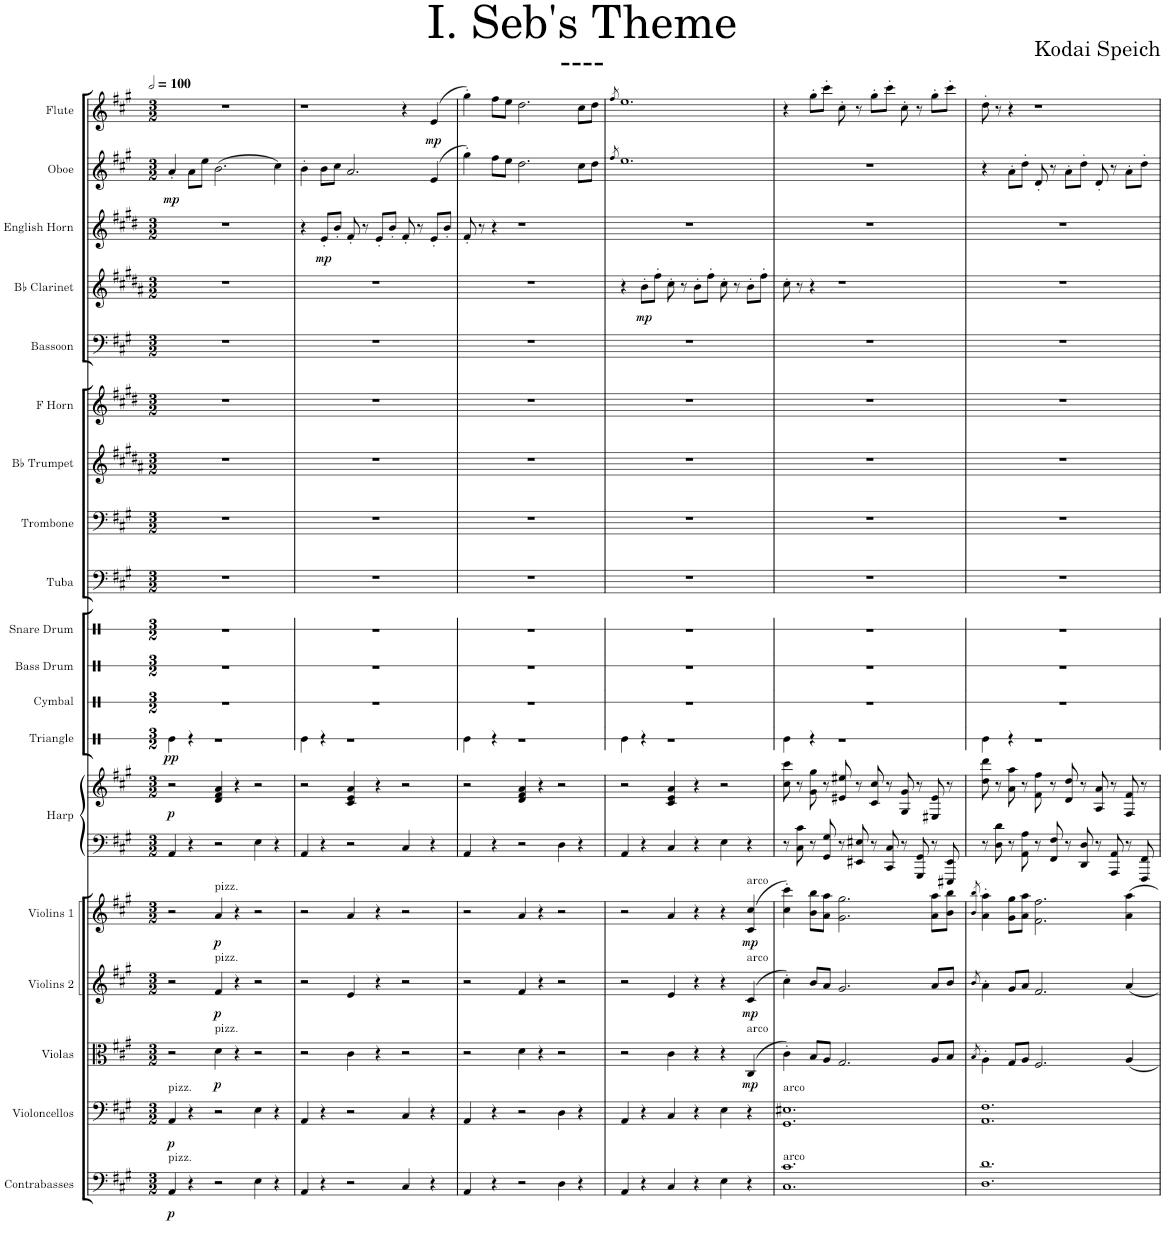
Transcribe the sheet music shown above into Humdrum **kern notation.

**kern	**dynam	**kern	**dynam	**kern	**dynam	**kern	**dynam	**kern	**dynam	**kern	**kern	**dynam	**kern	**dynam	**kern	**kern	**kern	**kern	**kern	**kern	**kern	**kern	**kern	**dynam	**kern	**dynam	**kern	**dynam	**kern	**dynam
*part19	*part19	*part18	*part18	*part17	*part17	*part16	*part16	*part15	*part15	*part14	*part14	*part14	*part13	*part13	*part12	*part11	*part10	*part9	*part8	*part7	*part6	*part5	*part4	*part4	*part3	*part3	*part2	*part2	*part1	*part1
*staff20	*staff20	*staff19	*staff19	*staff18	*staff18	*staff17	*staff17	*staff16	*staff16	*staff15	*staff14	*staff14/15	*staff13	*staff13	*staff12	*staff11	*staff10	*staff9	*staff8	*staff7	*staff6	*staff5	*staff4	*staff4	*staff3	*staff3	*staff2	*staff2	*staff1	*staff1
*I"Contrabasses	*	*I"Violoncellos	*	*I"Violas	*	*I"Violins 2	*	*I"Violins 1	*	*I"Harp	*	*	*I"Triangle	*	*I"Cymbal	*I"Bass Drum	*I"Snare Drum	*I"Tuba	*I"Trombone	*I"Bb Trumpet	*I"F Horn	*I"Bassoon	*I"Bb Clarinet	*	*I"English Horn	*	*I"Oboe	*	*I"Flute	*
*I'Cbs.	*	*I'Vcs.	*	*I'Vlas.	*	*I'Vlns. 2	*	*I'Vlns. 1	*	*I'Hrp.	*	*	*I'Trgl.	*	*I'Cym.	*I'B. Dr.	*I'Sn. Dr.	*I'Tba.	*I'Tbn.	*I'Bb Tpt.	*I'F Hn.	*I'Bsn.	*I'Bb Cl.	*	*I'E. Hn.	*	*I'Ob.	*	*I'Fl.	*
*	*	*	*	*	*	*	*	*	*	*	*	*	*stria1	*	*stria1	*stria1	*stria1	*	*	*	*	*	*	*	*	*	*	*	*	*
*clefF4	*	*clefF4	*	*clefC3	*	*clefG2	*	*clefG2	*	*clefF4	*clefG2	*	*clefX	*	*clefX	*clefX	*clefX	*clefF4	*clefF4	*clefG2	*clefG2	*clefF4	*clefG2	*	*clefG2	*	*clefG2	*	*clefG2	*
*Trd7c12	*	*	*	*	*	*	*	*	*	*	*	*	*	*	*	*	*	*	*	*Trd1c2	*Trd4c7	*	*Trd1c2	*	*Trd4c7	*	*	*	*	*
*k[f#c#g#]	*	*k[f#c#g#]	*	*k[f#c#g#]	*	*k[f#c#g#]	*	*k[f#c#g#]	*	*k[f#c#g#]	*k[f#c#g#]	*	*k[]	*	*k[]	*k[]	*k[]	*k[f#c#g#]	*k[f#c#g#]	*k[f#c#g#d#a#]	*k[f#c#g#d#]	*k[f#c#g#]	*k[f#c#g#d#a#]	*	*k[f#c#g#d#]	*	*k[f#c#g#]	*	*k[f#c#g#]	*
*M3/2	*	*M3/2	*	*M3/2	*	*M3/2	*	*M3/2	*	*M3/2	*M3/2	*	*M3/2	*	*M3/2	*M3/2	*M3/2	*M3/2	*M3/2	*M3/2	*M3/2	*M3/2	*M3/2	*	*M3/2	*	*M3/2	*	*M3/2	*
*MM200	*	*MM200	*	*MM200	*	*MM200	*	*MM200	*	*MM200	*MM200	*	*MM200	*	*MM200	*MM200	*MM200	*MM200	*MM200	*MM200	*MM200	*MM200	*MM200	*	*MM200	*	*MM200	*	*MM200	*
=1	=1	=1	=1	=1	=1	=1	=1	=1	=1	=1	=1	=1	=1	=1	=1	=1	=1	=1	=1	=1	=1	=1	=1	=1	=1	=1	=1	=1	=1	=1
!	!	!LO:TX:a:t=pizz.	!	!	!	!	!	!	!	!	!	!	!	!	!	!	!	!	!	!	!	!	!	!	!	!	!	!	!	!
!LO:TX:a:t=pizz.	!	!	!	!	!	!	!	!	!	!	!	!	!	!	!	!	!	!	!	!	!	!	!	!	!	!	!	!	!	!
!	!LO:DY:b	!	!LO:DY:b	!	!	!	!	!	!	!	!	!LO:DY:b	!	!LO:DY:b	!	!	!	!	!	!	!	!	!	!	!	!	!	!LO:DY:b	!	!
4AA/	p	4AA/	p	2r	.	2r	.	2r	.	4AA/	2r	p	4Re\	pp	1.r	1.r	1.r	1.r	1.r	1.r	1.r	1.r	1.r	.	1.r	.	4a'/	mp	1.r	.
4r	.	4r	.	.	.	.	.	.	.	4r	.	.	4r	.	.	.	.	.	.	.	.	.	.	.	.	.	8a\L	.	.	.
.	.	.	.	.	.	.	.	.	.	.	.	.	.	.	.	.	.	.	.	.	.	.	.	.	.	.	8ee\J	.	.	.
!	!	!	!	!	!	!	!	!LO:TX:a:t=pizz.	!	!	!	!	!	!	!	!	!	!	!	!	!	!	!	!	!	!	!	!	!	!
!	!	!	!	!	!	!LO:TX:a:t=pizz.	!	!	!	!	!	!	!	!	!	!	!	!	!	!	!	!	!	!	!	!	!	!	!	!
!	!	!	!	!LO:TX:a:t=pizz.	!	!	!	!	!	!	!	!	!	!	!	!	!	!	!	!	!	!	!	!	!	!	!	!	!	!
!	!	!	!	!	!LO:DY:b	!	!LO:DY:b	!	!LO:DY:b	!	!	!	!	!	!	!	!	!	!	!	!	!	!	!	!	!	!	!	!	!
2r	.	2r	.	4d\	p	4f#/	p	4a/	p	2r	4d/ 4f#/ 4a/	.	1r	.	.	.	.	.	.	.	.	.	.	.	.	.	(2.b\	.	.	.
.	.	.	.	4r	.	4r	.	4r	.	.	4r	.	.	.	.	.	.	.	.	.	.	.	.	.	.	.	.	.	.	.
4E\	.	4E\	.	2r	.	2r	.	2r	.	4E\	2r	.	.	.	.	.	.	.	.	.	.	.	.	.	.	.	.	.	.	.
4r	.	4r	.	.	.	.	.	.	.	4r	.	.	.	.	.	.	.	.	.	.	.	.	.	.	.	.	4cc#\)	.	.	.
=2	=2	=2	=2	=2	=2	=2	=2	=2	=2	=2	=2	=2	=2	=2	=2	=2	=2	=2	=2	=2	=2	=2	=2	=2	=2	=2	=2	=2	=2	=2
4AA/	.	4AA/	.	2r	.	2r	.	2r	.	4AA/	2r	.	4Re\	.	1.r	1.r	1.r	1.r	1.r	1.r	1.r	1.r	1.r	.	4r	.	4b'\	.	1r	.
!	!	!	!	!	!	!	!	!	!	!	!	!	!	!	!	!	!	!	!	!	!	!	!	!	!	!LO:DY:b	!	!	!	!
4r	.	4r	.	.	.	.	.	.	.	4r	.	.	4r	.	.	.	.	.	.	.	.	.	.	.	8e'/L	mp	8b\L	.	.	.
.	.	.	.	.	.	.	.	.	.	.	.	.	.	.	.	.	.	.	.	.	.	.	.	.	8b'/J	.	8cc#\J	.	.	.
2r	.	2r	.	4c#\	.	4e/	.	4a/	.	2r	4c#/ 4e/ 4a/	.	1r	.	.	.	.	.	.	.	.	.	.	.	8f#'/	.	2.a/	.	.	.
.	.	.	.	.	.	.	.	.	.	.	.	.	.	.	.	.	.	.	.	.	.	.	.	.	8r	.	.	.	.	.
.	.	.	.	4r	.	4r	.	4r	.	.	4r	.	.	.	.	.	.	.	.	.	.	.	.	.	8e'/L	.	.	.	.	.
.	.	.	.	.	.	.	.	.	.	.	.	.	.	.	.	.	.	.	.	.	.	.	.	.	8b'/J	.	.	.	.	.
4C#/	.	4C#/	.	2r	.	2r	.	2r	.	4C#/	2r	.	.	.	.	.	.	.	.	.	.	.	.	.	8f#'/	.	.	.	4r	.
.	.	.	.	.	.	.	.	.	.	.	.	.	.	.	.	.	.	.	.	.	.	.	.	.	8r	.	.	.	.	.
!	!	!	!	!	!	!	!	!	!	!	!	!	!	!	!	!	!	!	!	!	!	!	!	!	!	!	!	!	!	!LO:DY:b
4r	.	4r	.	.	.	.	.	.	.	4r	.	.	.	.	.	.	.	.	.	.	.	.	.	.	8e'/L	.	(4e/	.	(4e/	mp
.	.	.	.	.	.	.	.	.	.	.	.	.	.	.	.	.	.	.	.	.	.	.	.	.	8b'/J	.	.	.	.	.
=3	=3	=3	=3	=3	=3	=3	=3	=3	=3	=3	=3	=3	=3	=3	=3	=3	=3	=3	=3	=3	=3	=3	=3	=3	=3	=3	=3	=3	=3	=3
4AA/	.	4AA/	.	2r	.	2r	.	2r	.	4AA/	2r	.	4Re\	.	1.r	1.r	1.r	1.r	1.r	1.r	1.r	1.r	1.r	.	8f#'/	.	4gg#'\)	.	4gg#'\)	.
.	.	.	.	.	.	.	.	.	.	.	.	.	.	.	.	.	.	.	.	.	.	.	.	.	8r	.	.	.	.	.
4r	.	4r	.	.	.	.	.	.	.	4r	.	.	4r	.	.	.	.	.	.	.	.	.	.	.	4r	.	8ff#\L	.	8ff#\L	.
.	.	.	.	.	.	.	.	.	.	.	.	.	.	.	.	.	.	.	.	.	.	.	.	.	.	.	8ee\J	.	8ee\J	.
2r	.	2r	.	4d\	.	4f#/	.	4a/	.	2r	4d/ 4f#/ 4a/	.	1r	.	.	.	.	.	.	.	.	.	.	.	1r	.	2.dd\	.	2.dd\	.
.	.	.	.	4r	.	4r	.	4r	.	.	4r	.	.	.	.	.	.	.	.	.	.	.	.	.	.	.	.	.	.	.
4D\	.	4D\	.	2r	.	2r	.	2r	.	4D\	2r	.	.	.	.	.	.	.	.	.	.	.	.	.	.	.	.	.	.	.
4r	.	4r	.	.	.	.	.	.	.	4r	.	.	.	.	.	.	.	.	.	.	.	.	.	.	.	.	8cc#\L	.	8cc#\L	.
.	.	.	.	.	.	.	.	.	.	.	.	.	.	.	.	.	.	.	.	.	.	.	.	.	.	.	8dd\J	.	8dd\J	.
=4	=4	=4	=4	=4	=4	=4	=4	=4	=4	=4	=4	=4	=4	=4	=4	=4	=4	=4	=4	=4	=4	=4	=4	=4	=4	=4	=4	=4	=4	=4
.	.	.	.	.	.	.	.	.	.	.	.	.	.	.	.	.	.	.	.	.	.	.	.	.	.	.	8qff#/	.	8qff#/	.
4AA/	.	4AA/	.	2r	.	2r	.	2r	.	4AA/	2r	.	4Re\	.	1.r	1.r	1.r	1.r	1.r	1.r	1.r	1.r	4r	.	1.r	.	1.ee	.	1.ee	.
!	!	!	!	!	!	!	!	!	!	!	!	!	!	!	!	!	!	!	!	!	!	!	!	!LO:DY:b	!	!	!	!	!	!
4r	.	4r	.	.	.	.	.	.	.	4r	.	.	4r	.	.	.	.	.	.	.	.	.	8b'\L	mp	.	.	.	.	.	.
.	.	.	.	.	.	.	.	.	.	.	.	.	.	.	.	.	.	.	.	.	.	.	8ff#'\J	.	.	.	.	.	.	.
4C#/	.	4C#/	.	4c#\	.	4e/	.	4a/	.	4C#/	4c#/ 4e/ 4a/	.	1r	.	.	.	.	.	.	.	.	.	8cc#'\	.	.	.	.	.	.	.
.	.	.	.	.	.	.	.	.	.	.	.	.	.	.	.	.	.	.	.	.	.	.	8r	.	.	.	.	.	.	.
4r	.	4r	.	4r	.	4r	.	4r	.	4r	4r	.	.	.	.	.	.	.	.	.	.	.	8b'\L	.	.	.	.	.	.	.
.	.	.	.	.	.	.	.	.	.	.	.	.	.	.	.	.	.	.	.	.	.	.	8ff#'\J	.	.	.	.	.	.	.
4E\	.	4E\	.	4r	.	4r	.	4r	.	4E\	2r	.	.	.	.	.	.	.	.	.	.	.	8cc#'\	.	.	.	.	.	.	.
.	.	.	.	.	.	.	.	.	.	.	.	.	.	.	.	.	.	.	.	.	.	.	8r	.	.	.	.	.	.	.
!	!	!	!	!	!	!	!	!LO:TX:a:t=arco	!	!	!	!	!	!	!	!	!	!	!	!	!	!	!	!	!	!	!	!	!	!
!	!	!	!	!	!	!LO:TX:a:t=arco	!	!	!	!	!	!	!	!	!	!	!	!	!	!	!	!	!	!	!	!	!	!	!	!
!	!	!	!	!LO:TX:a:t=arco	!	!	!	!	!	!	!	!	!	!	!	!	!	!	!	!	!	!	!	!	!	!	!	!	!	!
!	!	!	!	!	!LO:DY:b	!	!LO:DY:b	!	!LO:DY:b	!	!	!	!	!	!	!	!	!	!	!	!	!	!	!	!	!	!	!	!	!
4r	.	4r	.	(4C#/	mp	(4c#/	mp	(4c#/ 4cc#/	mp	4r	.	.	.	.	.	.	.	.	.	.	.	.	8b'\L	.	.	.	.	.	.	.
.	.	.	.	.	.	.	.	.	.	.	.	.	.	.	.	.	.	.	.	.	.	.	8ff#'\J	.	.	.	.	.	.	.
=5	=5	=5	=5	=5	=5	=5	=5	=5	=5	=5	=5	=5	=5	=5	=5	=5	=5	=5	=5	=5	=5	=5	=5	=5	=5	=5	=5	=5	=5	=5
!	!	!LO:TX:a:t=arco	!	!	!	!	!	!	!	!	!	!	!	!	!	!	!	!	!	!	!	!	!	!	!	!	!	!	!	!
!LO:TX:a:t=arco	!	!	!	!	!	!	!	!	!	!	!	!	!	!	!	!	!	!	!	!	!	!	!	!	!	!	!	!	!	!
1.C# 1.c#	.	1.GG# 1.E#X	.	4c#'\)	.	4cc#'\)	.	4cc#\' 4ccc#\')	.	8r	8cc#\ 8ccc#\	.	4Re\	.	1.r	1.r	1.r	1.r	1.r	1.r	1.r	1.r	8cc#'\	.	1.r	.	1.r	.	4r	.
.	.	.	.	.	.	.	.	.	.	8C#\ 8c#\	8r	.	.	.	.	.	.	.	.	.	.	.	8r	.	.	.	.	.	.	.
.	.	.	.	8B/L	.	8b/L	.	8b\ 8bb\L	.	8r	8g#\ 8gg#\	.	4r	.	.	.	.	.	.	.	.	.	4r	.	.	.	.	.	8gg#'\L	.
.	.	.	.	8A/J	.	8a/J	.	8a\ 8aa\J	.	8GG#/ 8G#/	8r	.	.	.	.	.	.	.	.	.	.	.	.	.	.	.	.	.	8ccc#'\J	.
.	.	.	.	2.G#/	.	2.g#/	.	2.g#\ 2.gg#\	.	8r	8e#X/ 8ee#X/	.	1r	.	.	.	.	.	.	.	.	.	1r	.	.	.	.	.	8cc#'\	.
.	.	.	.	.	.	.	.	.	.	8EE#X/ 8E#X/	8r	.	.	.	.	.	.	.	.	.	.	.	.	.	.	.	.	.	8r	.
.	.	.	.	.	.	.	.	.	.	8r	8c#/ 8cc#/	.	.	.	.	.	.	.	.	.	.	.	.	.	.	.	.	.	8gg#'\L	.
.	.	.	.	.	.	.	.	.	.	8CC#/ 8C#/	8r	.	.	.	.	.	.	.	.	.	.	.	.	.	.	.	.	.	8ccc#'\J	.
.	.	.	.	.	.	.	.	.	.	8r	8G#/ 8g#/	.	.	.	.	.	.	.	.	.	.	.	.	.	.	.	.	.	8cc#'\	.
.	.	.	.	.	.	.	.	.	.	8GGG#/ 8GG#/	8r	.	.	.	.	.	.	.	.	.	.	.	.	.	.	.	.	.	8r	.
.	.	.	.	8A/L	.	8a/L	.	8a\ 8aa\L	.	8r	8E#X/ 8e#/	.	.	.	.	.	.	.	.	.	.	.	.	.	.	.	.	.	8gg#'\L	.
.	.	.	.	8B/J	.	8b/J	.	8b\ 8bb\J	.	8EEE#X/ 8EE#/	8r	.	.	.	.	.	.	.	.	.	.	.	.	.	.	.	.	.	8ccc#'\J	.
=6	=6	=6	=6	=6	=6	=6	=6	=6	=6	=6	=6	=6	=6	=6	=6	=6	=6	=6	=6	=6	=6	=6	=6	=6	=6	=6	=6	=6	=6	=6
.	.	.	.	8qB/	.	8qb/	.	8qb/ 8qbb/	.	.	.	.	.	.	.	.	.	.	.	.	.	.	.	.	.	.	.	.	.	.
1.D 1.d	.	1.AA 1.F#	.	4A'\	.	4a'\	.	4a\' 4aa\'	.	8r	8dd\ 8ddd\	.	4Re\	.	1.r	1.r	1.r	1.r	1.r	1.r	1.r	1.r	1.r	.	1.r	.	4r	.	8dd'\	.
.	.	.	.	.	.	.	.	.	.	8D\ 8d\	8r	.	.	.	.	.	.	.	.	.	.	.	.	.	.	.	.	.	8r	.
.	.	.	.	8G#/L	.	8g#/L	.	8g#\ 8gg#\L	.	8r	8a\ 8aa\	.	4r	.	.	.	.	.	.	.	.	.	.	.	.	.	8a'\L	.	4r	.
.	.	.	.	8A/J	.	8a/J	.	8a\ 8aa\J	.	8AA\ 8A\	8r	.	.	.	.	.	.	.	.	.	.	.	.	.	.	.	8dd'\J	.	.	.
.	.	.	.	2.F#/	.	2.f#/	.	2.f#\ 2.ff#\	.	8r	8f#\ 8ff#\	.	1r	.	.	.	.	.	.	.	.	.	.	.	.	.	8d'/	.	1r	.
.	.	.	.	.	.	.	.	.	.	8FF#/ 8F#/	8r	.	.	.	.	.	.	.	.	.	.	.	.	.	.	.	8r	.	.	.
.	.	.	.	.	.	.	.	.	.	8r	8d/ 8dd/	.	.	.	.	.	.	.	.	.	.	.	.	.	.	.	8a'\L	.	.	.
.	.	.	.	.	.	.	.	.	.	8DD/ 8D/	8r	.	.	.	.	.	.	.	.	.	.	.	.	.	.	.	8dd'\J	.	.	.
.	.	.	.	.	.	.	.	.	.	8r	8A/ 8a/	.	.	.	.	.	.	.	.	.	.	.	.	.	.	.	8d'/	.	.	.
.	.	.	.	.	.	.	.	.	.	8AAA/ 8AA/	8r	.	.	.	.	.	.	.	.	.	.	.	.	.	.	.	8r	.	.	.
.	.	.	.	4A/	.	4a/	.	4a\ 4aa\	.	8r	8F#/ 8f#/	.	.	.	.	.	.	.	.	.	.	.	.	.	.	.	8a'\L	.	.	.
.	.	.	.	.	.	.	.	.	.	8FFF#/ 8FF#/	8r	.	.	.	.	.	.	.	.	.	.	.	.	.	.	.	8dd'\J	.	.	.
=	=	=	=	=	=	=	=	=	=	=	=	=	=	=	=	=	=	=	=	=	=	=	=	=	=	=	=	=	=	=
*-	*-	*-	*-	*-	*-	*-	*-	*-	*-	*-	*-	*-	*-	*-	*-	*-	*-	*-	*-	*-	*-	*-	*-	*-	*-	*-	*-	*-	*-	*-
